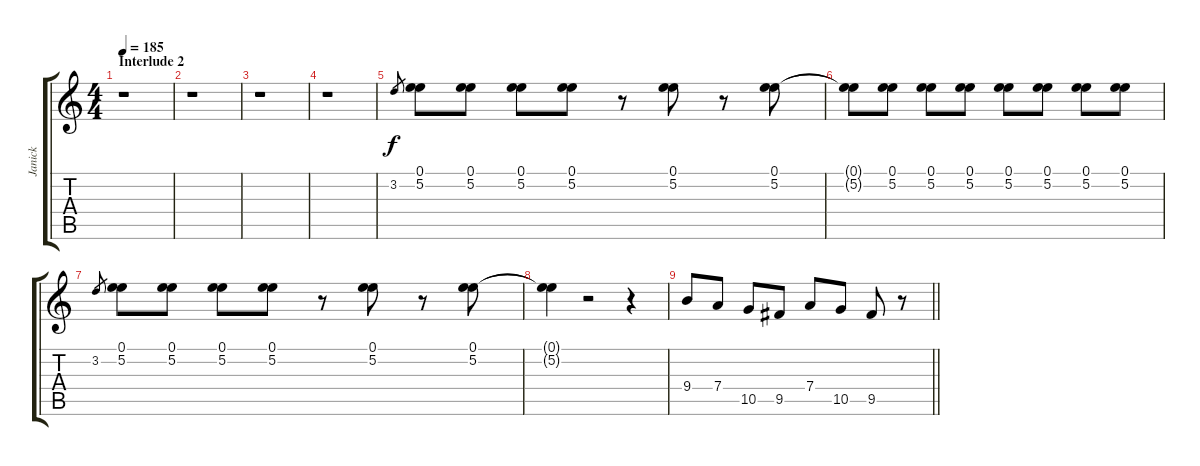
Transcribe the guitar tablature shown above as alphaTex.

\track ("Janick" "Janick") {instrument overdrivenguitar}
\staff {score tabs}
\tuning (E4 B3 G3 D3 A2 E2) {hide}
\ts (4 4)
\section ("" "Interlude 2")
\tempo 185
\clef g2
\ks c
r.1{dy f} |
r.1 |
r.1 |
r.1 |
3.2.8{gr} (0.1 5.2).8 (0.1 5.2).8 (0.1 5.2).8 (0.1 5.2).8 r.8 (0.1 5.2).8 r.8 (0.1 5.2).8 |
(0.1{t} 5.2{t}).8 (0.1 5.2).8 (0.1 5.2).8 (0.1 5.2).8 (0.1 5.2).8 (0.1 5.2).8 (0.1 5.2).8 (0.1 5.2).8 |
3.2.8{gr} (0.1 5.2).8 (0.1 5.2).8 (0.1 5.2).8 (0.1 5.2).8 r.8 (0.1 5.2).8 r.8 (0.1 5.2).8 |
(0.1{t} 5.2{t}).4 r.2 r.4 |
\barLineRight lightlight
9.4.8 7.4.8 10.5.8 9.5.8 7.4.8 10.5.8 9.5.8 r.8
